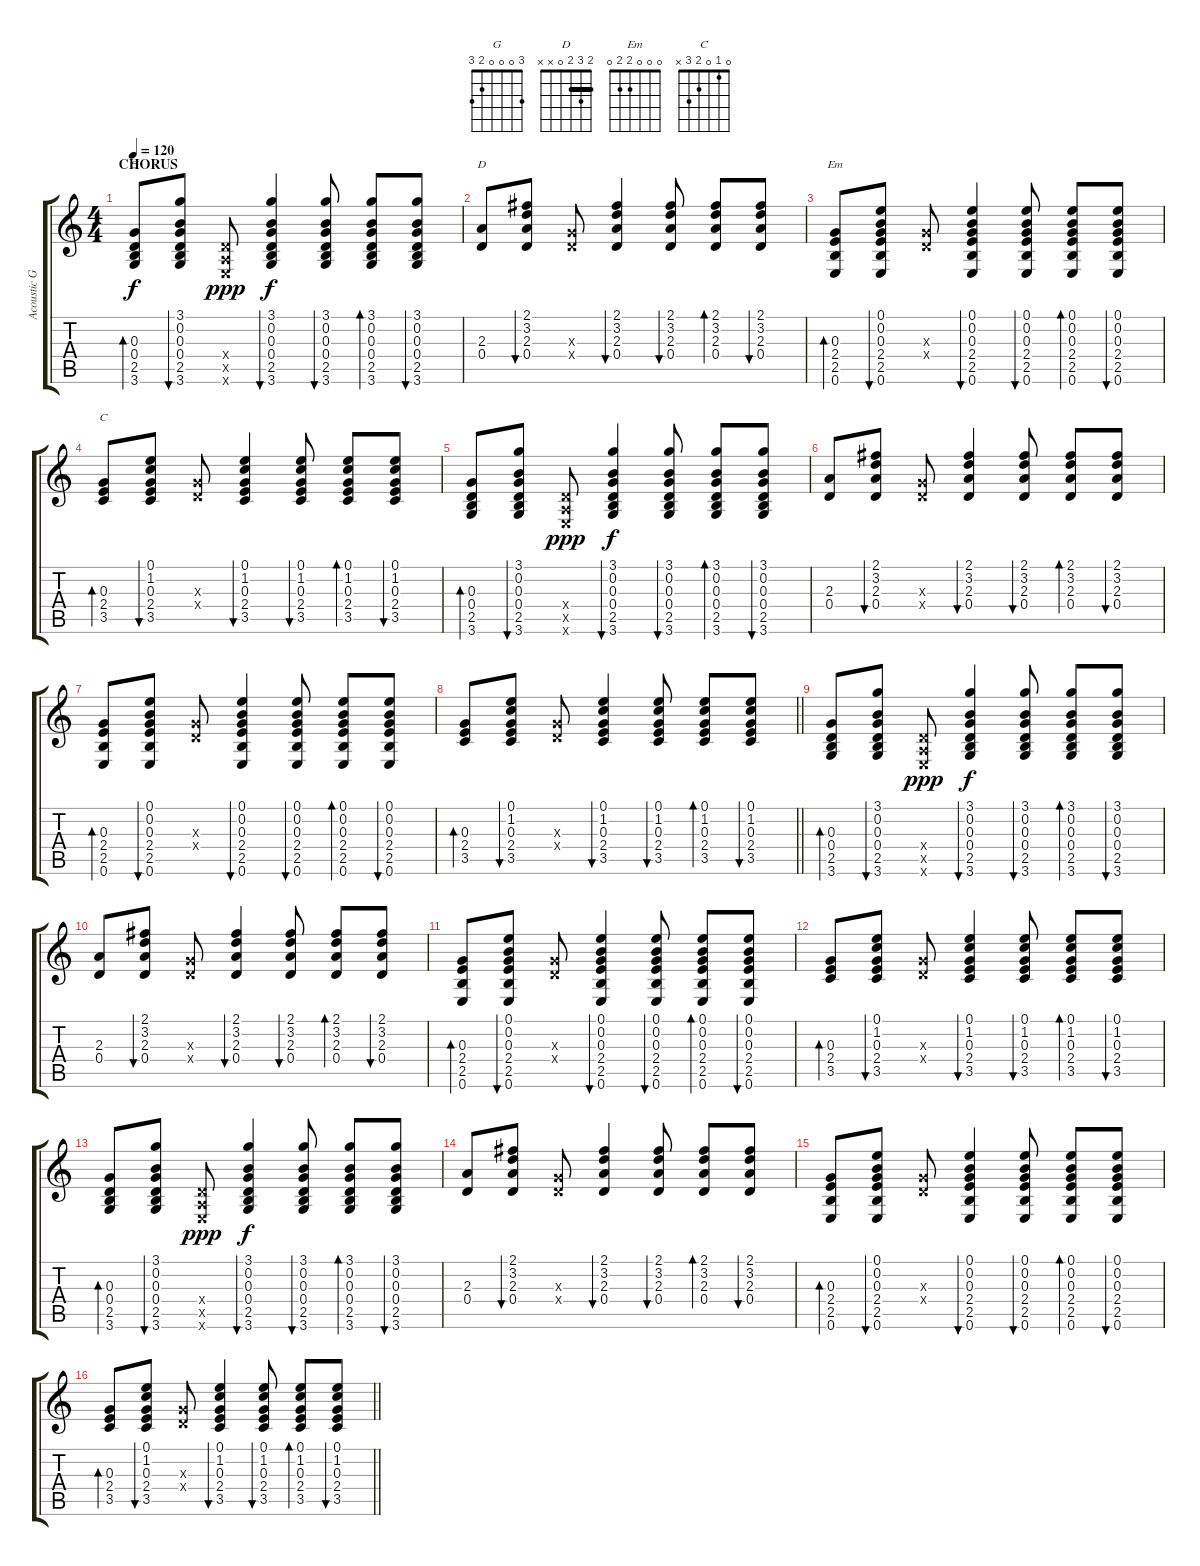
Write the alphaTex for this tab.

\track ("Acoustic Guitar (R R)" "Acoustic G") {instrument acousticguitarsteel}
\staff {score tabs}
\tuning (E4 B3 G3 D3 A2 E2) {hide}
\chord ("G" 3 0 0 0 2 3)
\chord ("D" 2 3 2 0 x x) {barre 2}
\chord ("Em" 0 0 0 2 2 0)
\chord ("C" 0 1 0 2 3 x)
\ts (4 4)
\section ("" "CHORUS")
\tempo 120
\clef g2
\ks c
(0.3 0.4 2.5 3.6).8{bd 60 ch "G" dy f} (3.1 0.2 0.3 0.4 2.5 3.6).8{bu 30} (0.4{x} 0.5{x} 0.6{x}).8{dy ppp} (3.1 0.2 0.3 0.4 2.5 3.6).4{bu 30 dy f} (3.1 0.2 0.3 0.4 2.5 3.6).8{bu 30} (3.1 0.2 0.3 0.4 2.5 3.6).8{bd 30} (3.1 0.2 0.3 0.4 2.5 3.6).8{bu 30} |
(2.3 0.4).8{ch "D"} (2.1 3.2 2.3 0.4).8{bu 60} (0.3{x} 0.4{x}).8 (2.1 3.2 2.3 0.4).4{bu 60} (2.1 3.2 2.3 0.4).8{bu 30} (2.1 3.2 2.3 0.4).8{bd 30} (2.1 3.2 2.3 0.4).8{bu 30} |
(0.3 2.4 2.5 0.6).8{bd 30 ch "Em"} (0.1 0.2 0.3 2.4 2.5 0.6).8{bu 60} (0.3{x} 0.4{x}).8 (0.1 0.2 0.3 2.4 2.5 0.6).4{bu 60} (0.1 0.2 0.3 2.4 2.5 0.6).8{bu 30} (0.1 0.2 0.3 2.4 2.5 0.6).8{bd 30} (0.1 0.2 0.3 2.4 2.5 0.6).8{bu 30} |
(0.3 2.4 3.5).8{bd 60 ch "C"} (0.1 1.2 0.3 2.4 3.5).8{bu 60} (0.3{x} 0.4{x}).8 (0.1 1.2 0.3 2.4 3.5).4{bu 60} (0.1 1.2 0.3 2.4 3.5).8{bu 30} (0.1 1.2 0.3 2.4 3.5).8{bd 30} (0.1 1.2 0.3 2.4 3.5).8{bu 30} |
(0.3 0.4 2.5 3.6).8{bd 60} (3.1 0.2 0.3 0.4 2.5 3.6).8{bu 30} (0.4{x} 0.5{x} 0.6{x}).8{dy ppp} (3.1 0.2 0.3 0.4 2.5 3.6).4{bu 30 dy f} (3.1 0.2 0.3 0.4 2.5 3.6).8{bu 30} (3.1 0.2 0.3 0.4 2.5 3.6).8{bd 30} (3.1 0.2 0.3 0.4 2.5 3.6).8{bu 30} |
(2.3 0.4).8 (2.1 3.2 2.3 0.4).8{bu 60} (0.3{x} 0.4{x}).8 (2.1 3.2 2.3 0.4).4{bu 60} (2.1 3.2 2.3 0.4).8{bu 30} (2.1 3.2 2.3 0.4).8{bd 30} (2.1 3.2 2.3 0.4).8{bu 30} |
(0.3 2.4 2.5 0.6).8{bd 30} (0.1 0.2 0.3 2.4 2.5 0.6).8{bu 60} (0.3{x} 0.4{x}).8 (0.1 0.2 0.3 2.4 2.5 0.6).4{bu 60} (0.1 0.2 0.3 2.4 2.5 0.6).8{bu 30} (0.1 0.2 0.3 2.4 2.5 0.6).8{bd 30} (0.1 0.2 0.3 2.4 2.5 0.6).8{bu 30} |
\barLineRight lightlight
(0.3 2.4 3.5).8{bd 60} (0.1 1.2 0.3 2.4 3.5).8{bu 60} (0.3{x} 0.4{x}).8 (0.1 1.2 0.3 2.4 3.5).4{bu 60} (0.1 1.2 0.3 2.4 3.5).8{bu 30} (0.1 1.2 0.3 2.4 3.5).8{bd 30} (0.1 1.2 0.3 2.4 3.5).8{bu 30} |
(0.3 0.4 2.5 3.6).8{bd 60} (3.1 0.2 0.3 0.4 2.5 3.6).8{bu 30} (0.4{x} 0.5{x} 0.6{x}).8{dy ppp} (3.1 0.2 0.3 0.4 2.5 3.6).4{bu 30 dy f} (3.1 0.2 0.3 0.4 2.5 3.6).8{bu 30} (3.1 0.2 0.3 0.4 2.5 3.6).8{bd 30} (3.1 0.2 0.3 0.4 2.5 3.6).8{bu 30} |
(2.3 0.4).8 (2.1 3.2 2.3 0.4).8{bu 60} (0.3{x} 0.4{x}).8 (2.1 3.2 2.3 0.4).4{bu 60} (2.1 3.2 2.3 0.4).8{bu 30} (2.1 3.2 2.3 0.4).8{bd 30} (2.1 3.2 2.3 0.4).8{bu 30} |
(0.3 2.4 2.5 0.6).8{bd 30} (0.1 0.2 0.3 2.4 2.5 0.6).8{bu 60} (0.3{x} 0.4{x}).8 (0.1 0.2 0.3 2.4 2.5 0.6).4{bu 60} (0.1 0.2 0.3 2.4 2.5 0.6).8{bu 30} (0.1 0.2 0.3 2.4 2.5 0.6).8{bd 30} (0.1 0.2 0.3 2.4 2.5 0.6).8{bu 30} |
(0.3 2.4 3.5).8{bd 60} (0.1 1.2 0.3 2.4 3.5).8{bu 60} (0.3{x} 0.4{x}).8 (0.1 1.2 0.3 2.4 3.5).4{bu 60} (0.1 1.2 0.3 2.4 3.5).8{bu 30} (0.1 1.2 0.3 2.4 3.5).8{bd 30} (0.1 1.2 0.3 2.4 3.5).8{bu 30} |
(0.3 0.4 2.5 3.6).8{bd 60} (3.1 0.2 0.3 0.4 2.5 3.6).8{bu 30} (0.4{x} 0.5{x} 0.6{x}).8{dy ppp} (3.1 0.2 0.3 0.4 2.5 3.6).4{bu 30 dy f} (3.1 0.2 0.3 0.4 2.5 3.6).8{bu 30} (3.1 0.2 0.3 0.4 2.5 3.6).8{bd 30} (3.1 0.2 0.3 0.4 2.5 3.6).8{bu 30} |
(2.3 0.4).8 (2.1 3.2 2.3 0.4).8{bu 60} (0.3{x} 0.4{x}).8 (2.1 3.2 2.3 0.4).4{bu 60} (2.1 3.2 2.3 0.4).8{bu 30} (2.1 3.2 2.3 0.4).8{bd 30} (2.1 3.2 2.3 0.4).8{bu 30} |
(0.3 2.4 2.5 0.6).8{bd 30} (0.1 0.2 0.3 2.4 2.5 0.6).8{bu 60} (0.3{x} 0.4{x}).8 (0.1 0.2 0.3 2.4 2.5 0.6).4{bu 60} (0.1 0.2 0.3 2.4 2.5 0.6).8{bu 30} (0.1 0.2 0.3 2.4 2.5 0.6).8{bd 30} (0.1 0.2 0.3 2.4 2.5 0.6).8{bu 30} |
\barLineRight lightlight
(0.3 2.4 3.5).8{bd 60} (0.1 1.2 0.3 2.4 3.5).8{bu 60} (0.3{x} 0.4{x}).8 (0.1 1.2 0.3 2.4 3.5).4{bu 60} (0.1 1.2 0.3 2.4 3.5).8{bu 30} (0.1 1.2 0.3 2.4 3.5).8{bd 30} (0.1 1.2 0.3 2.4 3.5).8{bu 30}
